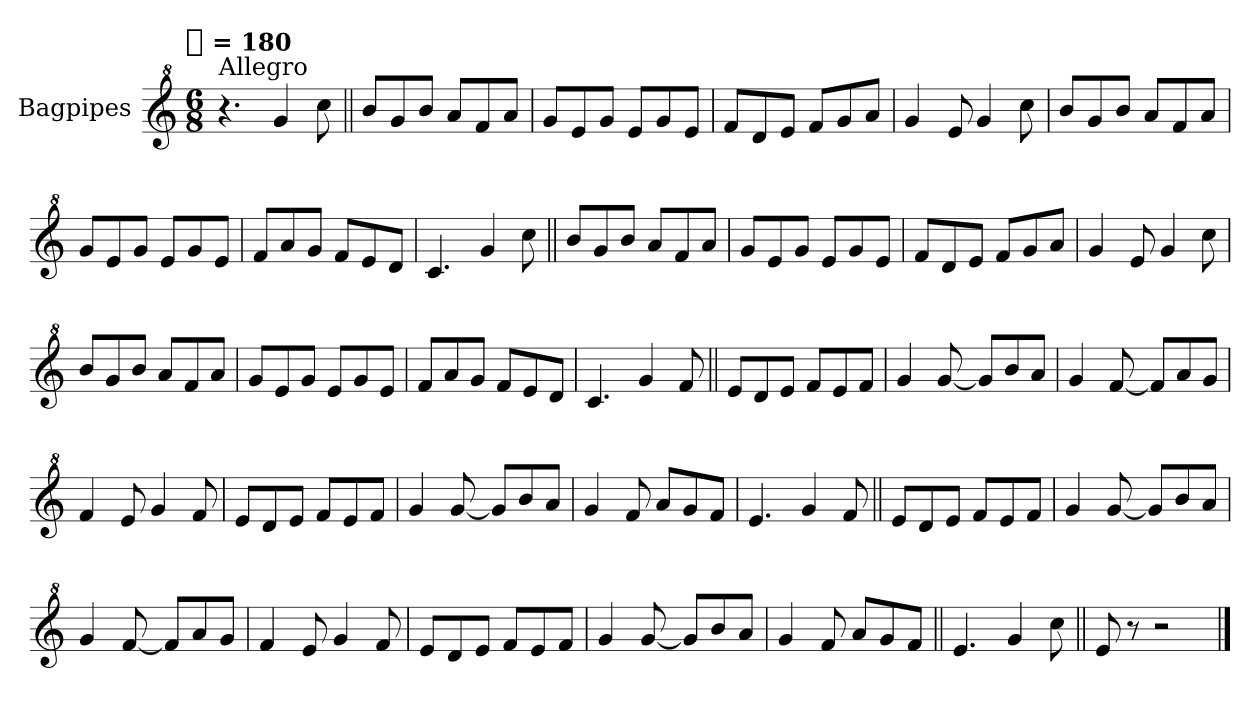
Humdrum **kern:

**kern
*part1
*staff1
*I"Bagpipes
*I'Bag
*clefG^2
*k[]
!!LO:TX:omd:t=[quarter] = 180
*M6/8
*MM180
=1
!LO:TX:a:t=Allegro
4.r
4gg
8ccc
=||
8bbL
8gg
8bbJ
8aaL
8ff
8aaJ
=
8ggL
8ee
8ggJ
8eeL
8gg
8eeJ
=
8ffL
8dd
8eeJ
8ffL
8gg
8aaJ
=
4gg
8ee
4gg
8ccc
=
8bbL
8gg
8bbJ
8aaL
8ff
8aaJ
=
8ggL
8ee
8ggJ
8eeL
8gg
8eeJ
=
8ffL
8aa
8ggJ
8ffL
8ee
8ddJ
=
4.cc
4gg
8ccc
=||
8bbL
8gg
8bbJ
8aaL
8ff
8aaJ
=
8ggL
8ee
8ggJ
8eeL
8gg
8eeJ
=
8ffL
8dd
8eeJ
8ffL
8gg
8aaJ
=
4gg
8ee
4gg
8ccc
=
8bbL
8gg
8bbJ
8aaL
8ff
8aaJ
=
8ggL
8ee
8ggJ
8eeL
8gg
8eeJ
=
8ffL
8aa
8ggJ
8ffL
8ee
8ddJ
=
4.cc
4gg
8ff
=||
8eeL
8dd
8eeJ
8ffL
8ee
8ffJ
=
4gg
[8gg
8ggL]
8bb
8aaJ
=
4gg
[8ff
8ffL]
8aa
8ggJ
=
4ff
8ee
4gg
8ff
=
8eeL
8dd
8eeJ
8ffL
8ee
8ffJ
=
4gg
[8gg
8ggL]
8bb
8aaJ
=
4gg
8ff
8aaL
8gg
8ffJ
=
4.ee
4gg
8ff
=||
8eeL
8dd
8eeJ
8ffL
8ee
8ffJ
=
4gg
[8gg
8ggL]
8bb
8aaJ
=
4gg
[8ff
8ffL]
8aa
8ggJ
=
4ff
8ee
4gg
8ff
=
8eeL
8dd
8eeJ
8ffL
8ee
8ffJ
=
4gg
[8gg
8ggL]
8bb
8aaJ
=
4gg
8ff
8aaL
8gg
8ffJ
=||
4.ee
4gg
8ccc
=||
8ee
8r
2r
==
*-
